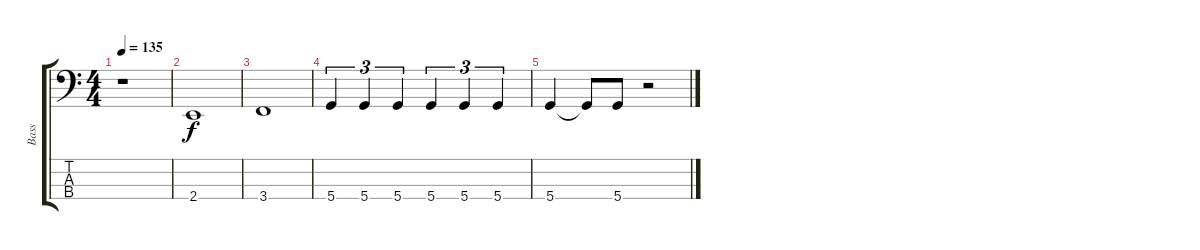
\track ("Bass" "Bass") {instrument electricbassfinger}
\staff {score tabs}
\tuning (F2 C2 G1 D1) {hide}
\ts (4 4)
\tempo 135
\clef f4
\ks c
r.1{dy f} |
2.4.1 |
3.4.1 |
5.4.4{tu (3 2)} 5.4.4{tu (3 2)} 5.4.4{tu (3 2)} 5.4.4{tu (3 2)} 5.4.4{tu (3 2)} 5.4.4{tu (3 2)} |
5.4.4 5.4{t}.8 5.4.8 r.2
